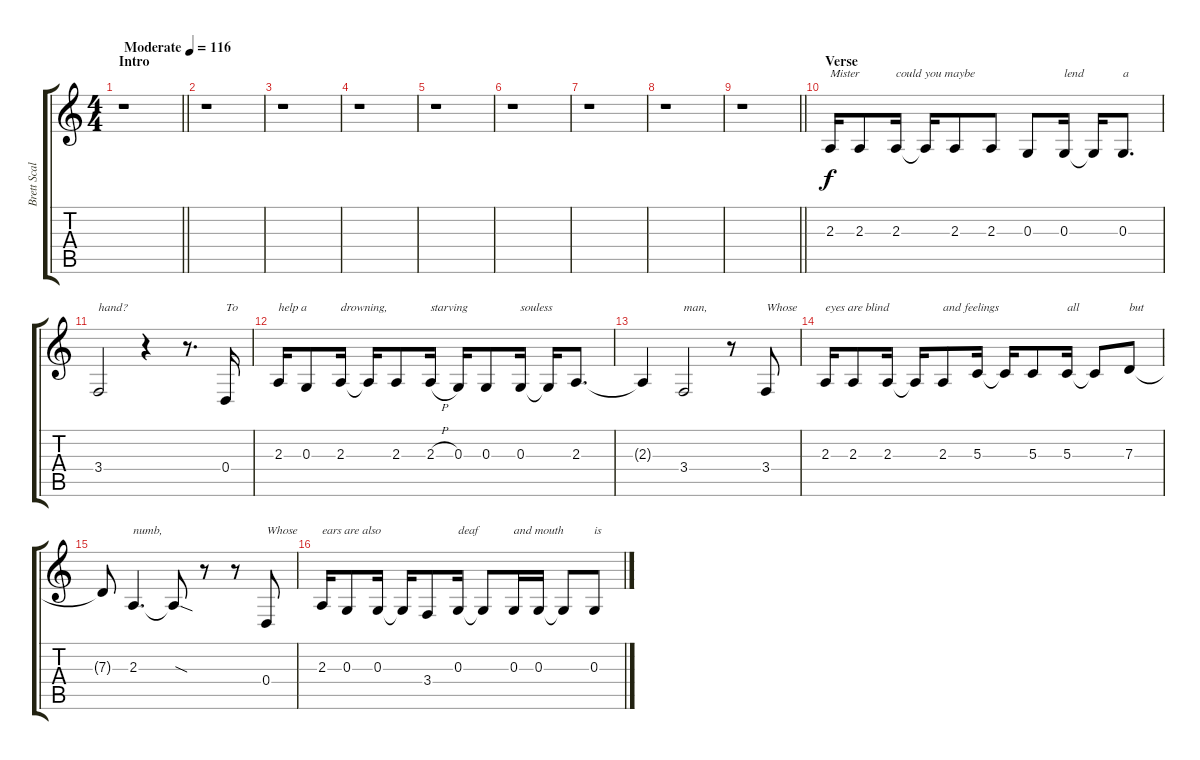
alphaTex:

\track ("Brett Scallions (Lead Vocals)" "Brett Scal") {instrument violin}
\staff {score tabs}
\tuning (E4 B3 G3 D3 A2 D2) {hide}
\ts (4 4)
\section ("" "Intro")
\tempo (116 "Moderate")
\clef g2
\barLineRight lightlight
\ks c
r.1{dy f instrument violin} |
r.1 |
r.1 |
r.1 |
r.1 |
r.1 |
r.1 |
r.1 |
\barLineRight lightlight
r.1 |
\section ("" "Verse")
2.3.16{txt "Mister"} 2.3.8 2.3.16{txt "could you maybe"} 2.3{t}.16 2.3.8 2.3.8 0.3.8 0.3.16{txt "lend"} 0.3{t}.16 0.3.8{d txt "a"} |
3.4.2{txt "hand?"} r.4 r.8{d} 0.4.16{txt "To"} |
2.3.16{txt "help a"} 0.3.8 2.3.16{txt "drowning,"} 2.3{t}.16 2.3.8 2.3{h}.16{txt "starving"} 0.3.16 0.3.8 0.3.16{txt "souless"} 0.3{t}.16 2.3.8{d} |
2.3{t}.4 3.4.2{txt "man,"} r.8 3.4.8{txt "Whose"} |
2.3.16{txt "eyes are blind"} 2.3.8 2.3.16 2.3{t}.16 2.3.8{txt "and feelings"} 5.3.16 5.3{t}.16 5.3.8 5.3.16{txt "all"} 5.3{t}.8 7.3.8{txt "but"} |
7.3{t}.8 2.3.4{d txt "numb,"} 2.3{sod t}.8 r.8 r.8 0.4.8{txt "Whose"} |
2.3.16{txt "ears are also"} 0.3.8 0.3.16 0.3{t}.16 3.4.8 0.3.16{txt "deaf"} 0.3{t}.8 0.3.16{txt "and mouth"} 0.3.16 0.3{t}.8 0.3.8{txt "is"}
